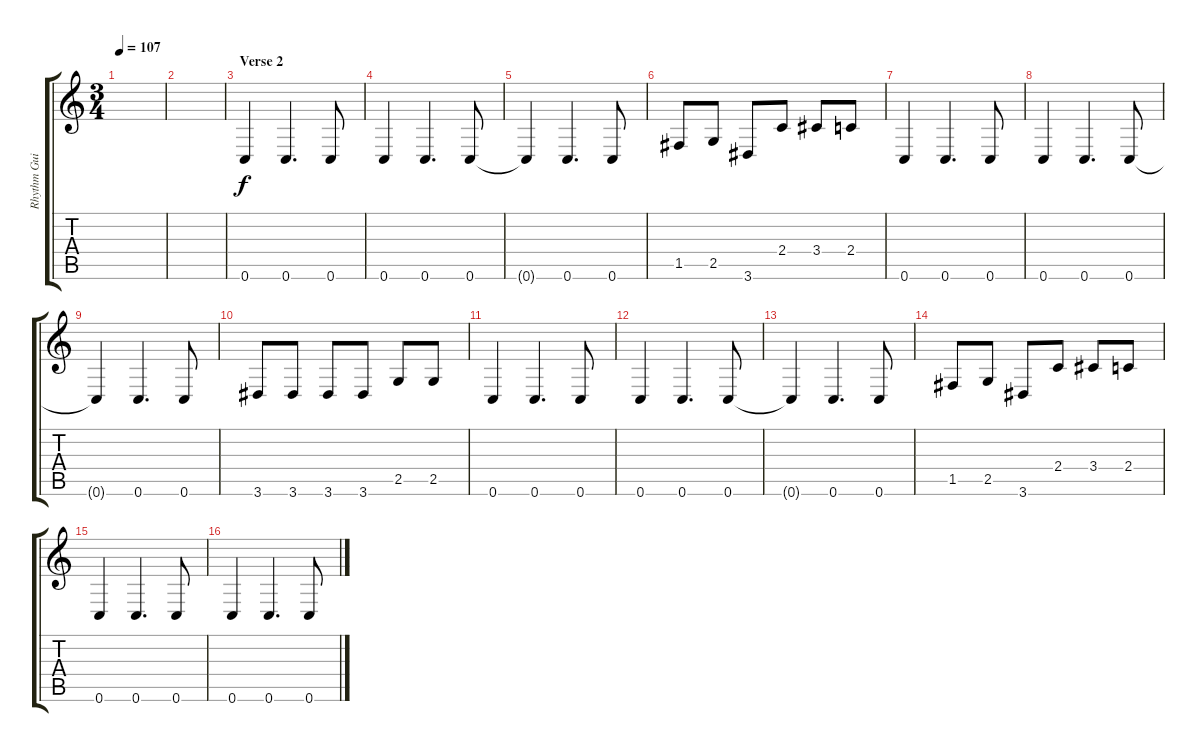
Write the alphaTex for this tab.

\track ("Rhythm Guitar" "Rhythm Gui") {instrument distortionguitar}
\staff {score tabs}
\tuning (C4 G3 Eb3 Bb2 F2 C2) {hide}
\ts (3 4)
\tempo 107
\clef g2
\ks c
|
|
\section ("" "Verse 2")
0.6.4 0.6.4{d} 0.6.8 |
0.6.4 0.6.4{d} 0.6.8 |
0.6{t}.4 0.6.4{d} 0.6.8 |
1.5.8 2.5.8 3.6.8 2.4.8 3.4.8 2.4.8 |
0.6.4 0.6.4{d} 0.6.8 |
0.6.4 0.6.4{d} 0.6.8 |
0.6{t}.4 0.6.4{d} 0.6.8 |
3.6.8 3.6.8 3.6.8 3.6.8 2.5.8 2.5.8 |
0.6.4 0.6.4{d} 0.6.8 |
0.6.4 0.6.4{d} 0.6.8 |
0.6{t}.4 0.6.4{d} 0.6.8 |
1.5.8 2.5.8 3.6.8 2.4.8 3.4.8 2.4.8 |
0.6.4 0.6.4{d} 0.6.8 |
0.6.4 0.6.4{d} 0.6.8
